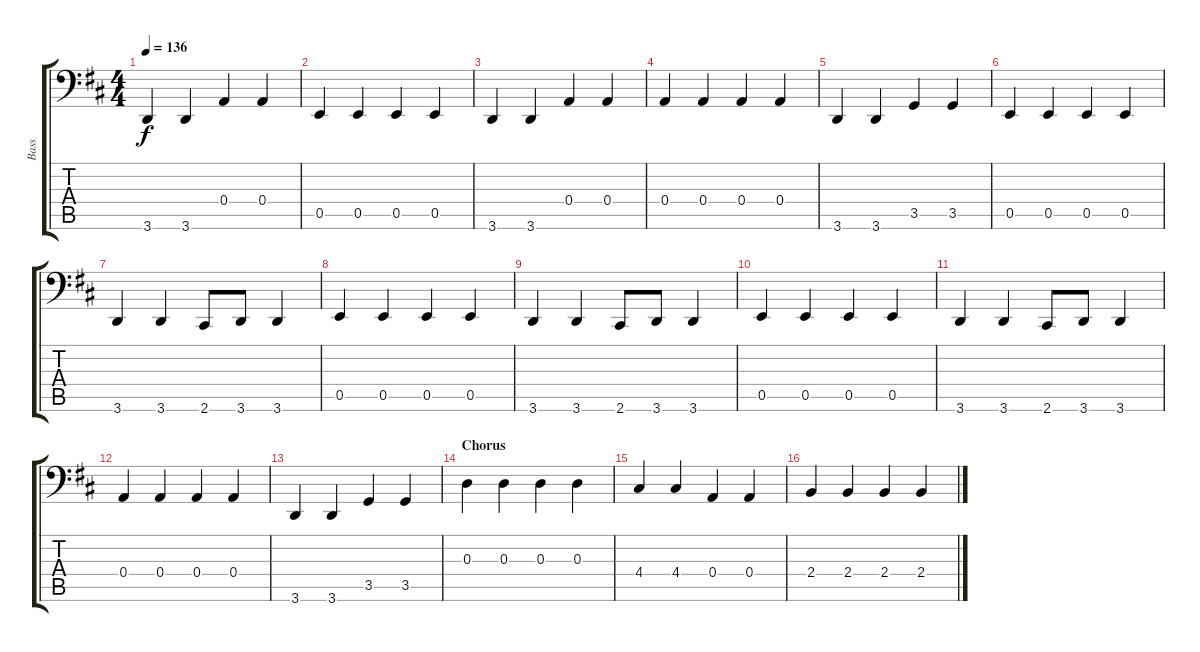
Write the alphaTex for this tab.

\track ("Bass" "Bass") {instrument electricbasspick}
\staff {score tabs}
\tuning (C3 G2 D2 A1 E1 B0) {hide}
\ts (4 4)
\tempo 136
\clef f4
\ks d
3.6.4{dy f} 3.6.4 0.4.4 0.4.4 |
0.5.4 0.5.4 0.5.4 0.5.4 |
3.6.4 3.6.4 0.4.4 0.4.4 |
0.4.4 0.4.4 0.4.4 0.4.4 |
3.6.4 3.6.4 3.5.4 3.5.4 |
0.5.4 0.5.4 0.5.4 0.5.4 |
3.6.4 3.6.4 2.6.8 3.6.8 3.6.4 |
0.5.4 0.5.4 0.5.4 0.5.4 |
3.6.4 3.6.4 2.6.8 3.6.8 3.6.4 |
0.5.4 0.5.4 0.5.4 0.5.4 |
3.6.4 3.6.4 2.6.8 3.6.8 3.6.4 |
0.4.4 0.4.4 0.4.4 0.4.4 |
3.6.4 3.6.4 3.5.4 3.5.4 |
\section ("" "Chorus")
0.3.4 0.3.4 0.3.4 0.3.4 |
4.4.4 4.4.4 0.4.4 0.4.4 |
2.4.4 2.4.4 2.4.4 2.4.4
